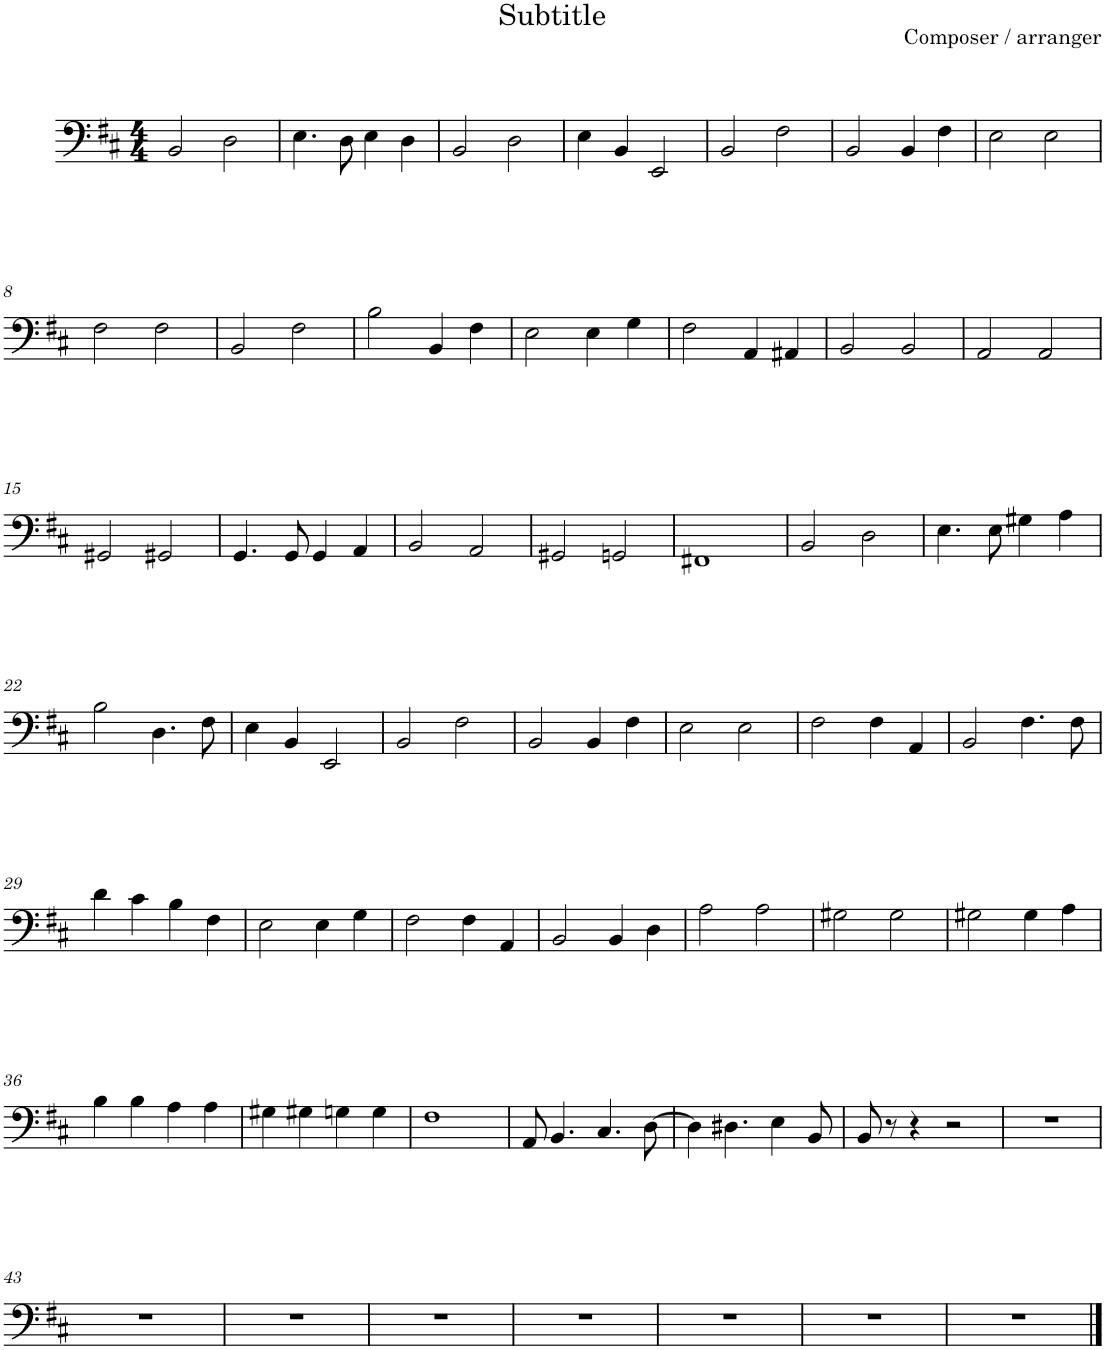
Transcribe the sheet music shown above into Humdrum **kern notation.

**kern
*part1
*staff1
*I"Acoustic Bass
*I'Bass
*clefF4
*Trd7c12
*k[f#c#]
*M4/4
=1
2BB/
2D\
=2
4.E\
8D\
4E\
4D\
=3
2BB/
2D\
=4
4E\
4BB/
2EE/
=5
2BB/
2F#\
=6
2BB/
4BB/
4F#\
=7
2E\
2E\
!!LO:LB:g=z
=8
2F#\
2F#\
=9
2BB/
2F#\
=10
2B\
4BB/
4F#\
=11
2E\
4E\
4G\
=12
2F#\
4AA/
4AA#X/
=13
2BB/
2BB/
=14
2AA/
2AA/
!!LO:LB:g=z
=15
2GG#X/
2GG#X/
=16
4.GG/
8GG/
4GG/
4AA/
=17
2BB/
2AA/
=18
2GG#X/
2GGn/
=19
1FF#X
=20
2BB/
2D\
=21
4.E\
8E\
4G#X\
4A\
!!LO:LB:g=z
=22
2B\
4.D\
8F#\
=23
4E\
4BB/
2EE/
=24
2BB/
2F#\
=25
2BB/
4BB/
4F#\
=26
2E\
2E\
=27
2F#\
4F#\
4AA/
=28
2BB/
4.F#\
8F#\
!!LO:LB:g=z
=29
4d\
4c#\
4B\
4F#\
=30
2E\
4E\
4G\
=31
2F#\
4F#\
4AA/
=32
2BB/
4BB/
4D\
=33
2A\
2A\
=34
2G#X\
2G#\
=35
2G#X\
4G#\
4A\
!!LO:LB:g=z
=36
4B\
4B\
4A\
4A\
=37
4G#X\
4G#X\
4Gn\
4G\
=38
1F#
=39
8AA/
4.BB/
4.C#/
[8D\
=40
4D\]
4.D#X\
4E\
8BB/
=41
8BB/
8r
4r
2r
=42
1r
!!LO:LB:g=z
=43
1r
=44
1r
=45
1r
=46
1r
=47
1r
=48
1r
=49
1r
==
*-
